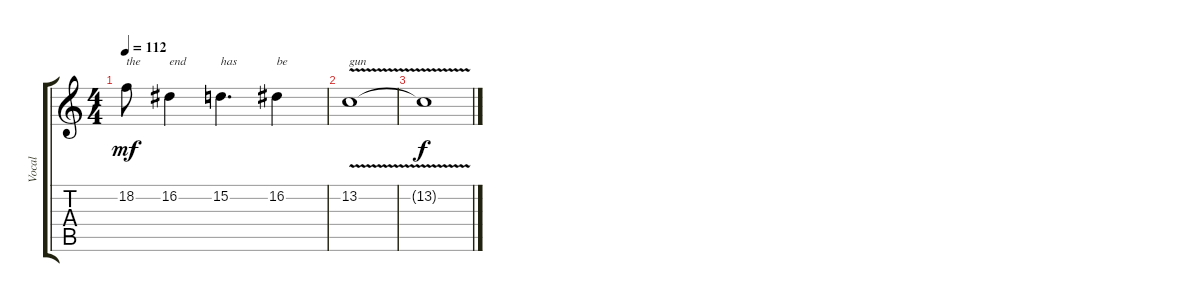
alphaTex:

\track ("Vocal" "Vocal") {instrument tenorsax}
\staff {score tabs}
\tuning (E4 B3 G3 D3 A2 E2) {hide}
\ts (4 4)
\tempo 112
\clef g2
\ks c
18.2.8{txt "the" dy mf} 16.2.4{txt "end"} 15.2.4{d txt "has"} 16.2.4{txt "be"} |
13.2{v}.1{txt "gun"} |
13.2{t}.1{dy f}
